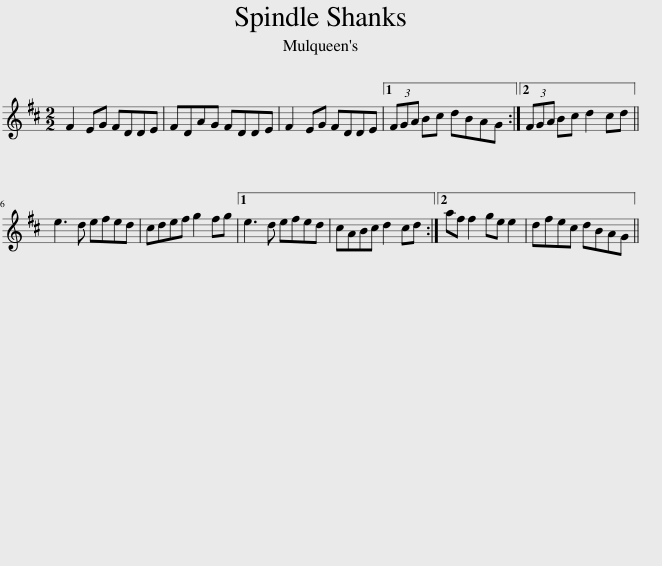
X:1
L:1/8
M:2/2
I:linebreak $
K:D
V:1 treble
V:1
 F2 EG FDDE | FDAG FDDE | F2 EG FDDE |1 (3FGA Bc dBAG :|2 (3FGA Bc d2 cd ||$ %5
 e3 d efed | cdef g2 fg |1 e3 d efed | cABc d2 cd :|2 af f2 ge e2 | %10
 dfec dBAG || %11
